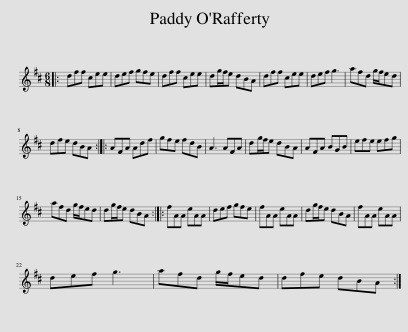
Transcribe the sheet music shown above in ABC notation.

X:1
L:1/8
M:6/8
I:linebreak $
K:D
V:1 treble
V:1
|: dff cee | def gfe | dff cee | dg/f/e dBA | dff cee | %5
 def g3 | afd g/f/ed |$ dfe dBA :: AFA Adf | gfe fdB | %10
 A3 AFA | dg/f/e dBA | AFA BGB | efe efg |$ afd g/f/ed | %15
 dg/f/e dBA :: fAA eAA | def gfe | fAA eAA | dg/f/e dBA | %20
 fAA eAA |$ def g3 | afd g/f/ed | dfe dBA :| %24
